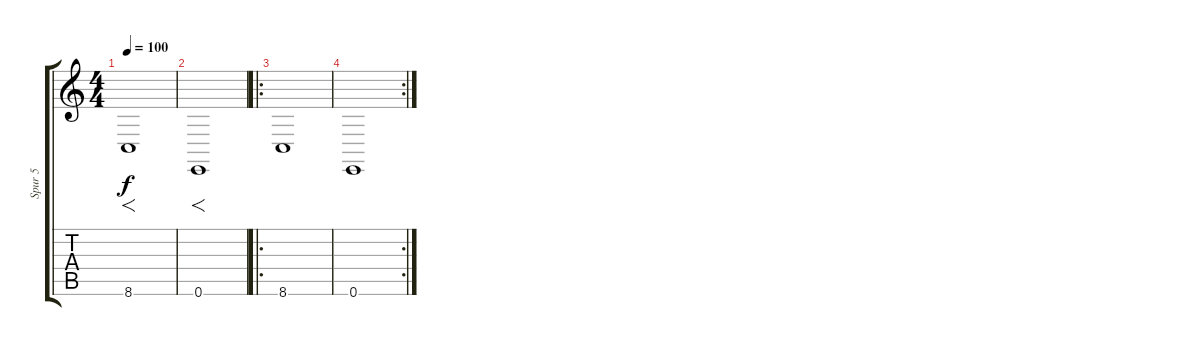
\track ("Spur 5" "Spur 5") {instrument fx2soundtrack}
\staff {score tabs}
\tuning (E4 B3 G3 D3 A2 E2) {hide}
\ts (4 4)
\tempo 100
\clef g2
\ks c
8.6.1{f dy f instrument fx2soundtrack} |
0.6.1{f} |
\ro
8.6.1 |
\rc 2
0.6.1
